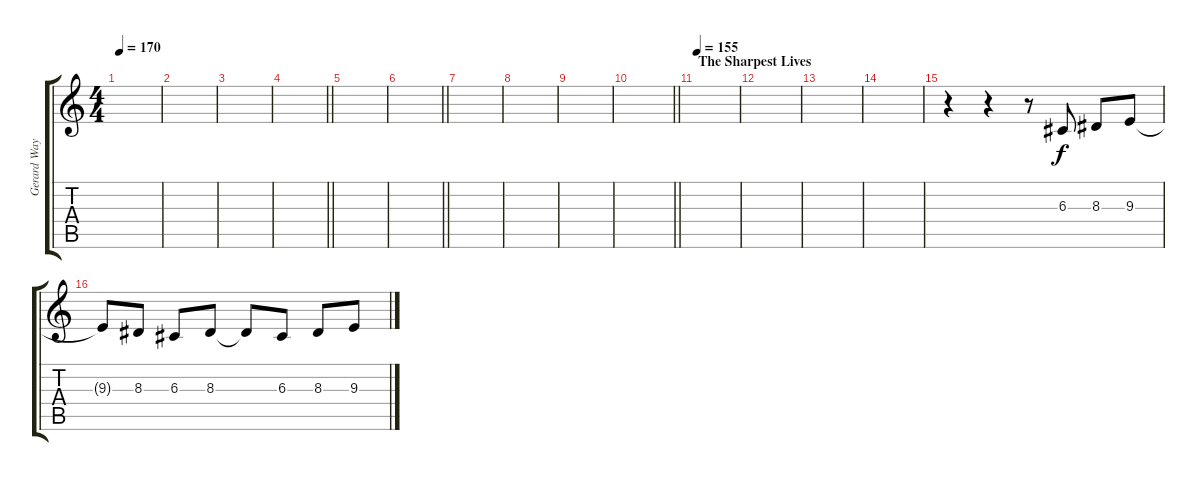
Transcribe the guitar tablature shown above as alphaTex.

\track ("Gerard Way [Vocals]" "Gerard Way") {instrument altosax}
\staff {score tabs}
\tuning (E4 B3 G3 D3 A2 E2) {hide}
\ts (4 4)
\tempo 170
\clef g2
\ks c
|
|
|
\barLineRight lightlight
|
|
\barLineRight lightlight
|
|
|
|
\barLineRight lightlight
|
\section ("" "The Sharpest Lives")
\tempo 155
|
|
|
|
r.4 r.4 r.8 6.3.8 8.3.8 9.3.8 |
9.3{t}.8 8.3.8 6.3.8 8.3.8 8.3{t}.8 6.3.8 8.3.8 9.3.8
